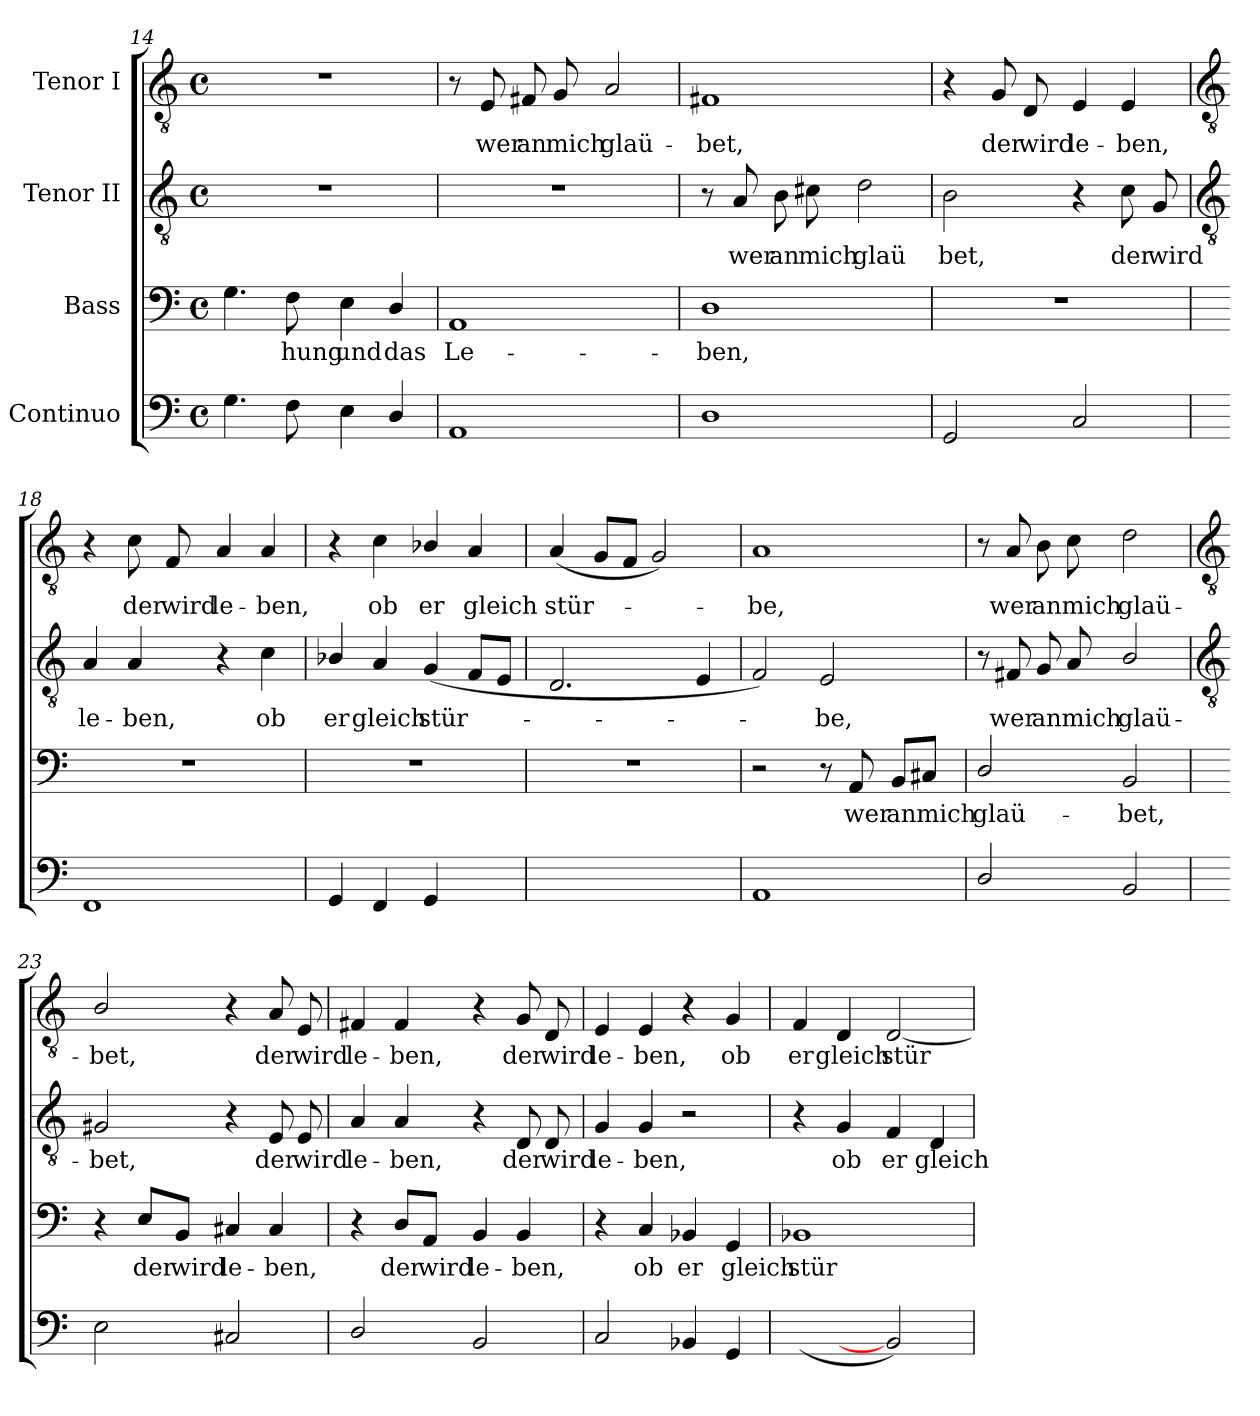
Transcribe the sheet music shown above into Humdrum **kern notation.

**kern	**text	**kern	**text	**kern	**text	**kern	**text
*part4	*part4	*part3	*part3	*part2	*part2	*part1	*part1
*staff4	*staff4	*staff3	*staff3	*staff2	*staff2	*staff1	*staff1
*I"Continuo	*	*I"Bass	*	*I"Tenor II	*	*I"Tenor I	*
*clefF4	*	*clefF4	*	*clefGv2	*	*clefGv2	*
*k[]	*	*k[]	*	*k[]	*	*k[]	*
*C:	*	*C:	*	*C:	*	*C:	*
*M4/4	*	*M4/4	*	*M4/4	*	*M4/4	*
*met(c)	*	*met(c)	*	*met(c)	*	*met(c)	*
=14	=14	=14	=14	=14	=14	=14	=14
4.G	.	4.G	.	1r	.	1r	.
!	!	!	!LO:LY:b	!	!	!	!
8F	.	8F	hung	.	.	.	.
!	!	!	!LO:LY:b	!	!	!	!
4E	.	4E	und	.	.	.	.
!	!	!	!LO:LY:b	!	!	!	!
4D/	.	4D/	das	.	.	.	.
=15	=15	=15	=15	=15	=15	=15	=15
!	!	!	!LO:LY:b	!	!	!	!
1AA	.	1AA	Le-	1r	.	8r	.
!	!	!	!	!	!	!	!LO:LY:b
.	.	.	.	.	.	8E	wer
!	!	!	!	!	!	!	!LO:LY:b
.	.	.	.	.	.	8F#X	an
!	!	!	!	!	!	!	!LO:LY:b
.	.	.	.	.	.	8G	mich
!	!	!	!	!	!	!	!LO:LY:b
.	.	.	.	.	.	2A	glaü-
=16	=16	=16	=16	=16	=16	=16	=16
!	!	!	!LO:LY:b	!	!	!	!LO:LY:b
1D	.	1D	-ben,	8r	.	1F#X	-bet,
!	!	!	!	!	!LO:LY:b	!	!
.	.	.	.	8A	wer	.	.
!	!	!	!	!	!LO:LY:b	!	!
.	.	.	.	8B	an	.	.
!	!	!	!	!	!LO:LY:b	!	!
.	.	.	.	8c#X	mich	.	.
!	!	!	!	!	!LO:LY:b	!	!
.	.	.	.	2d	glaü	.	.
=17	=17	=17	=17	=17	=17	=17	=17
!	!	!	!	!	!LO:LY:b	!	!
2GG	.	1r	.	2B	bet,	4r	.
!	!	!	!	!	!	!	!LO:LY:b
.	.	.	.	.	.	8G	der
!	!	!	!	!	!	!	!LO:LY:b
.	.	.	.	.	.	8D	wird
!	!	!	!	!	!	!	!LO:LY:b
2C	.	.	.	4r	.	4E	le-
!	!	!	!	!	!LO:LY:b	!	!LO:LY:b
.	.	.	.	8c	der	4E	-ben,
!	!	!	!	!	!LO:LY:b	!	!
.	.	.	.	8G	wird	.	.
!!LO:LB:g=z
=18	=18	=18	=18	=18	=18	=18	=18
*	*	*	*	*clefGv2	*	*clefGv2	*
!	!	!	!	!	!LO:LY:b	!	!
1FF	.	1r	.	4A	le-	4r	.
!	!	!	!	!	!LO:LY:b	!	!LO:LY:b
.	.	.	.	4A	-ben,	8c	der
!	!	!	!	!	!	!	!LO:LY:b
.	.	.	.	.	.	8F	wird
!	!	!	!	!	!	!	!LO:LY:b
.	.	.	.	4r	.	4A	le-
!	!	!	!	!	!LO:LY:b	!	!LO:LY:b
.	.	.	.	4c	ob	4A	-ben,
=19	=19	=19	=19	=19	=19	=19	=19
!	!	!	!	!	!LO:LY:b	!	!
4GG	.	1r	.	4B-X/	er	4r	.
!	!	!	!	!	!LO:LY:b	!	!LO:LY:b
4FF	.	.	.	4A	gleich	4c	ob
!	!	!	!	!	!LO:LY:b	!	!LO:LY:b
4GG	.	.	.	(<4G	stür-	4B-X/	er
!	!LO:LY:b	!	!	!	!	!	!LO:LY:b
[8AALyy	6	.	.	8FL	.	4A	gleich
!	!LO:LY:b	!	!	!	!	!	!
8AAJyy]	5	.	.	8EJ	.	.	.
=20	=20	=20	=20	=20	=20	=20	=20
!	!LO:LY:b	!	!	!	!	!	!LO:LY:b
[2BB-Xyy	7	1r	.	2.D	.	(<4A	stür-
.	.	.	.	.	.	8GL	.
.	.	.	.	.	.	8FJ	.
!	!LO:LY:b	!	!	!	!	!	!
2BB-yy]	6	.	.	.	.	2G)	.
.	.	.	.	4E	.	.	.
=21	=21	=21	=21	=21	=21	=21	=21
!	!	!	!	!	!	!	!LO:LY:b
1AA	.	2r	.	2F)	.	1A	be,
!	!	!	!	!	!LO:LY:b	!	!
.	.	8r	.	2E	be,	.	.
!	!	!	!LO:LY:b	!	!	!	!
.	.	8AA	wer	.	.	.	.
!	!	!	!LO:LY:b	!	!	!	!
.	.	8BB/L	an	.	.	.	.
!	!	!	!LO:LY:b	!	!	!	!
.	.	8C#X/J	mich	.	.	.	.
=22	=22	=22	=22	=22	=22	=22	=22
!	!	!	!LO:LY:b	!	!	!	!
2D/	.	2D/	glaü--	8r	.	8r	.
!	!	!	!	!	!LO:LY:b	!	!LO:LY:b
.	.	.	.	8F#X	wer	8A	wer
!	!	!	!	!	!LO:LY:b	!	!LO:LY:b
.	.	.	.	8G	an	8B	an
!	!	!	!	!	!LO:LY:b	!	!LO:LY:b
.	.	.	.	8A	mich	8c	mich
!	!	!	!LO:LY:b	!	!LO:LY:b	!	!LO:LY:b
2BB	.	2BB	-bet,	2B/	glaü-	2d	glaü-
!!LO:LB:g=z
=23	=23	=23	=23	=23	=23	=23	=23
*	*	*	*	*clefGv2	*	*clefGv2	*
!	!	!	!	!	!LO:LY:b	!	!LO:LY:b
2E	.	4r	.	2G#X	-bet,	2B/	-bet,
!	!	!	!LO:LY:b	!	!	!	!
.	.	8E/L	der	.	.	.	.
!	!	!	!LO:LY:b	!	!	!	!
.	.	8BB/J	wird	.	.	.	.
!	!	!	!LO:LY:b	!	!	!	!
2C#X	.	4C#X	le-	4r	.	4r	.
!	!	!	!LO:LY:b	!	!LO:LY:b	!	!LO:LY:b
.	.	4C#	-ben,	8E	der	8A	der
!	!	!	!	!	!LO:LY:b	!	!LO:LY:b
.	.	.	.	8E	wird	8E	wird
=24	=24	=24	=24	=24	=24	=24	=24
!	!	!	!	!	!LO:LY:b	!	!LO:LY:b
2D/	.	4r	.	4A	le-	4F#X	le-
!	!	!	!LO:LY:b	!	!LO:LY:b	!	!LO:LY:b
.	.	8D/L	der	4A	-ben,	4F#	-ben,
!	!	!	!LO:LY:b	!	!	!	!
.	.	8AA/J	wird	.	.	.	.
!	!	!	!LO:LY:b	!	!	!	!
2BB	.	4BB	le-	4r	.	4r	.
!	!	!	!LO:LY:b	!	!LO:LY:b	!	!LO:LY:b
.	.	4BB	-ben,	8D	der	8G	der
!	!	!	!	!	!LO:LY:b	!	!LO:LY:b
.	.	.	.	8D	wird	8D	wird
=25	=25	=25	=25	=25	=25	=25	=25
!	!	!	!	!	!LO:LY:b	!	!LO:LY:b
2C	.	4r	.	4G	le-	4E	le-
!	!	!	!LO:LY:b	!	!LO:LY:b	!	!LO:LY:b
.	.	4C	ob	4G	-ben,	4E	-ben,
!	!	!	!LO:LY:b	!	!	!	!
4BB-X	.	4BB-X	er	2r	.	4r	.
!	!	!	!LO:LY:b	!	!	!	!LO:LY:b
4GG	.	4GG	gleich	.	.	4G	ob
=26	=26	=26	=26	=26	=26	=26	=26
!	!LO:LY:b	!	!LO:LY:b	!	!	!	!LO:LY:b
(<[4BB-Xyy	5	1BB-X	stür-	4r	.	4F	er
!	!LO:LY:b	!	!	!	!LO:LY:b	!	!LO:LY:b
4BB-yy_	6	.	.	4G	ob	4D	gleich
!	!	!	!	!	!LO:LY:b	!	!LO:LY:b
2BB-])	.	.	.	4F	er	[2D	stür-
!	!	!	!	!	!LO:LY:b	!	!
.	.	.	.	4D	gleich	.	.
=	=	=	=	=	=	=	=
*-	*-	*-	*-	*-	*-	*-	*-
